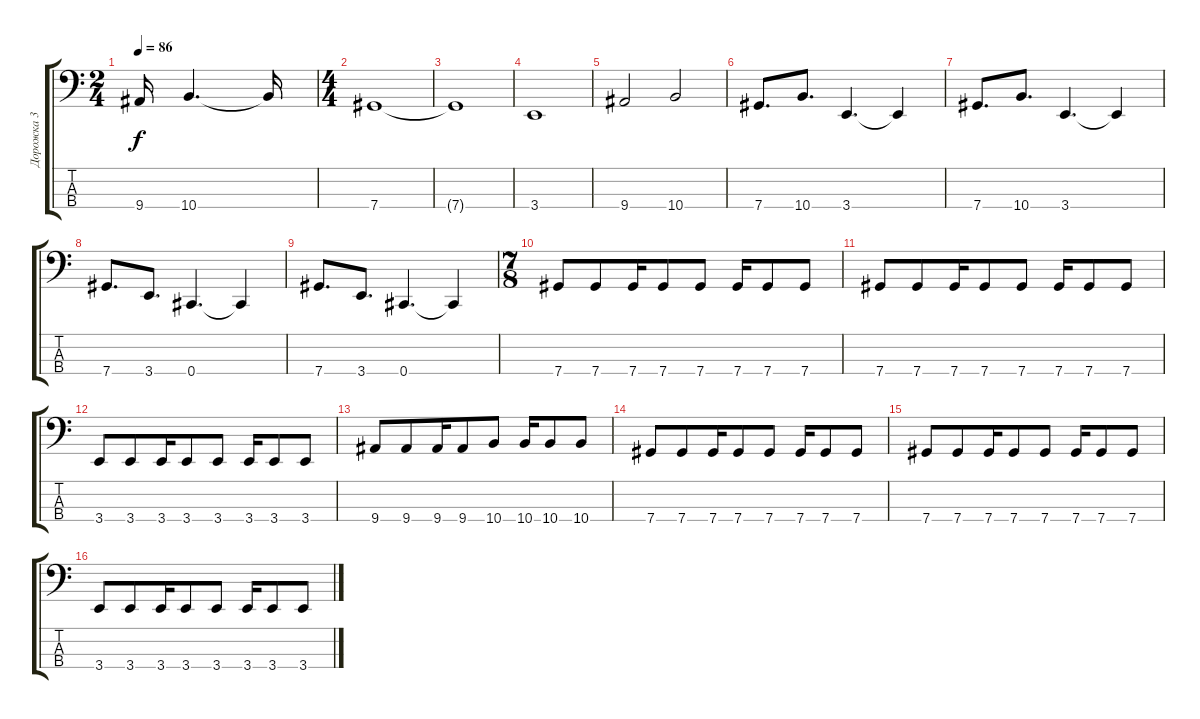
\track ("Дорожка 3" "Дорожка 3") {instrument electricbassfinger}
\staff {score tabs}
\tuning (Gb2 Db2 Ab1 Db1) {hide}
\ts (2 4)
\tempo 86
\clef f4
\ks c
9.4{t}.16{dy f} 10.4.4{d} 10.4{t}.16 |
\ts (4 4)
7.4.1 |
7.4{t}.1 |
3.4.1 |
9.4.2 10.4.2 |
7.4.8{d} 10.4.8{d} 3.4.4{d} 3.4{t}.4 |
7.4.8{d} 10.4.8{d} 3.4.4{d} 3.4{t}.4 |
7.4.8{d} 3.4.8{d} 0.4.4{d} 0.4{t}.4 |
7.4.8{d} 3.4.8{d} 0.4.4{d} 0.4{t}.4 |
\ts (7 8)
7.4.8 7.4.8 7.4.16 7.4.8 7.4.8 7.4.16 7.4.8 7.4.8 |
7.4.8 7.4.8 7.4.16 7.4.8 7.4.8 7.4.16 7.4.8 7.4.8 |
3.4.8 3.4.8 3.4.16 3.4.8 3.4.8 3.4.16 3.4.8 3.4.8 |
9.4.8 9.4.8 9.4.16 9.4.8 10.4.8 10.4.16 10.4.8 10.4.8 |
7.4.8 7.4.8 7.4.16 7.4.8 7.4.8 7.4.16 7.4.8 7.4.8 |
7.4.8 7.4.8 7.4.16 7.4.8 7.4.8 7.4.16 7.4.8 7.4.8 |
3.4.8 3.4.8 3.4.16 3.4.8 3.4.8 3.4.16 3.4.8 3.4.8
